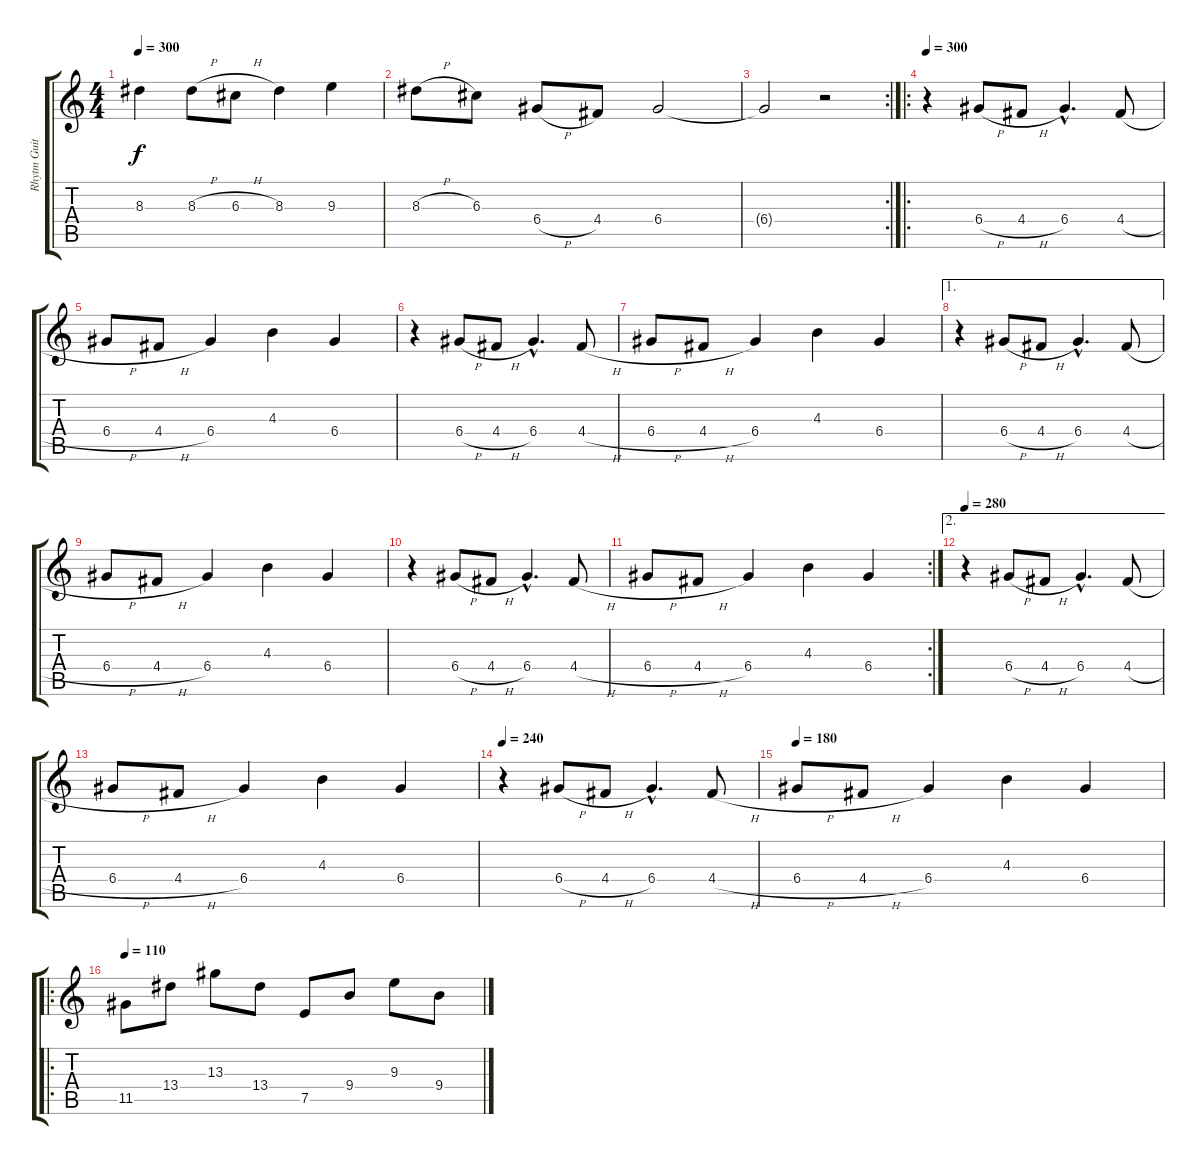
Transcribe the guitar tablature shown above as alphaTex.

\track ("Rhytm Guitar" "Rhytm Guit") {instrument distortionguitar}
\staff {score tabs}
\tuning (E4 B3 G3 D3 A2 E2) {hide}
\ts (4 4)
\tempo 300
\clef g2
\ks c
8.3.4{dy f} 8.3{h}.8 6.3{h}.8 8.3.4 9.3.4 |
8.3{h}.8 6.3.8 6.4{h}.8 4.4.8 6.4.2 |
\rc 2
6.4{t}.2 r.2 |
\ro
\tempo 300
r.4 6.4{h}.8 4.4{h}.8 6.4{hac}.4{d} 4.4{h}.8 |
6.4{h}.8 4.4{h}.8 6.4.4 4.3.4 6.4.4 |
r.4 6.4{h}.8 4.4{h}.8 6.4{hac}.4{d} 4.4{h}.8 |
6.4{h}.8 4.4{h}.8 6.4.4 4.3.4 6.4.4 |
\ae 1
r.4 6.4{h}.8 4.4{h}.8 6.4{hac}.4{d} 4.4{h}.8 |
6.4{h}.8 4.4{h}.8 6.4.4 4.3.4 6.4.4 |
r.4 6.4{h}.8 4.4{h}.8 6.4{hac}.4{d} 4.4{h}.8 |
\rc 2
6.4{h}.8 4.4{h}.8 6.4.4 4.3.4 6.4.4 |
\ae 2
\tempo 280
r.4 6.4{h}.8 4.4{h}.8 6.4{hac}.4{d} 4.4{h}.8 |
6.4{h}.8 4.4{h}.8 6.4.4 4.3.4 6.4.4 |
\tempo 240
r.4 6.4{h}.8 4.4{h}.8 6.4{hac}.4{d} 4.4{h}.8 |
\tempo 180
6.4{h}.8 4.4{h}.8 6.4.4 4.3.4 6.4.4 |
\ro
\tempo 110
11.5.8 13.4.8 13.3.8 13.4.8 7.5.8 9.4.8 9.3.8 9.4.8
